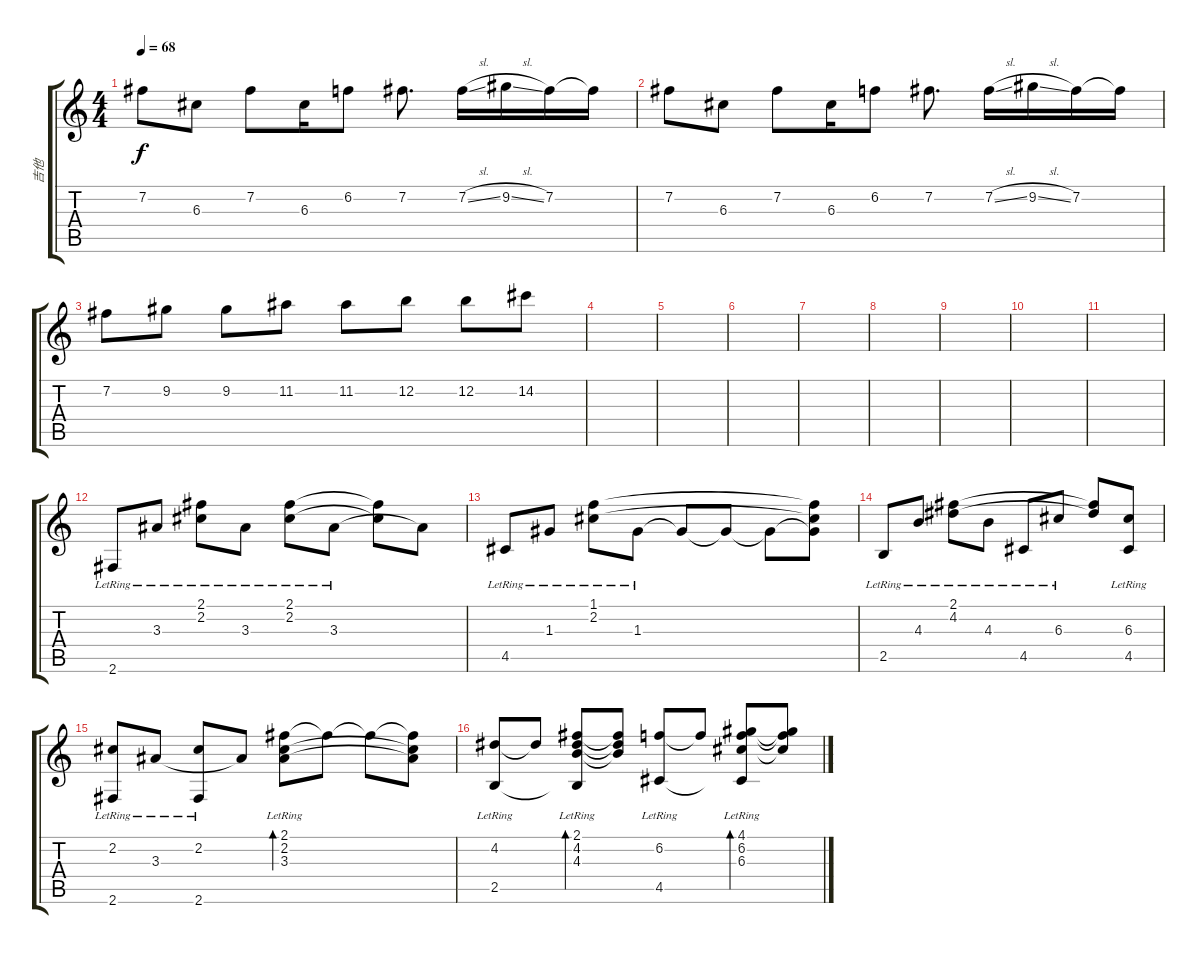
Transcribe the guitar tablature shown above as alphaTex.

\track ("吉他" "吉他") {instrument acousticguitarsteel}
\staff {score tabs}
\tuning (E4 B3 G3 D3 A2 E2) {hide}
\ts (4 4)
\tempo 68
\clef g2
\ks c
7.2.8{dy f} 6.3.8 7.2.8 6.3.16 6.2.8 7.2.8{d} 7.2{sl}.16 9.2{sl}.16 7.2.16 7.2{t}.16 |
7.2.8 6.3.8 7.2.8 6.3.16 6.2.8 7.2.8{d} 7.2{sl}.16 9.2{sl}.16 7.2.16 7.2{t}.16 |
7.2.8 9.2.8 9.2.8 11.2.8 11.2.8 12.2.8 12.2.8 14.2.8 |
|
|
|
|
|
|
|
|
2.6{lr}.8{volume 12 instrument acousticguitarsteel} 3.3{lr}.8 (2.1{lr} 2.2{lr}).8 3.3{lr}.8 (2.1{lr} 2.2{lr}).8 3.3{lr}.8 (2.1{t} 2.2{t}).8 3.3{t}.8 |
4.5{lr}.8 1.3{lr}.8 (1.1{lr} 2.2{lr}).8 1.3{lr}.8 1.3{t}.8 1.3{t}.8 1.3{t}.8 (1.1{t} 2.2{t} 1.3{t}).8 |
2.5{lr}.8 4.3{lr}.8 (2.1{lr} 4.2{lr}).8 4.3{lr}.8 4.5{lr}.8 6.3{lr}.8 (2.1{t} 4.2{t}).8 (6.3{lr} 4.5{lr}).8 |
(2.2{lr} 2.6{lr}).8 3.3{lr}.8 (2.2{lr} 2.6{lr}).8 3.3{t}.8 (2.1{lr} 2.2{lr} 3.3{lr}).8{bd 120} 2.1{t}.8 2.1{t}.8 (2.1{t} 2.2{t} 3.3{t}).8 |
(4.2{lr} 2.5{lr}).8 4.2{t}.8 (2.1{lr} 4.2{lr} 4.3{lr} 2.5{t}).8{bd 240} (2.1{t} 4.2{t} 4.3{t}).8 (6.2{lr} 4.5{lr}).8 6.2{t}.8 (4.1{lr} 6.2{lr} 6.3{lr} 4.5{t}).8{bd 240} (4.1{t} 6.2{t} 6.3{t}).8
